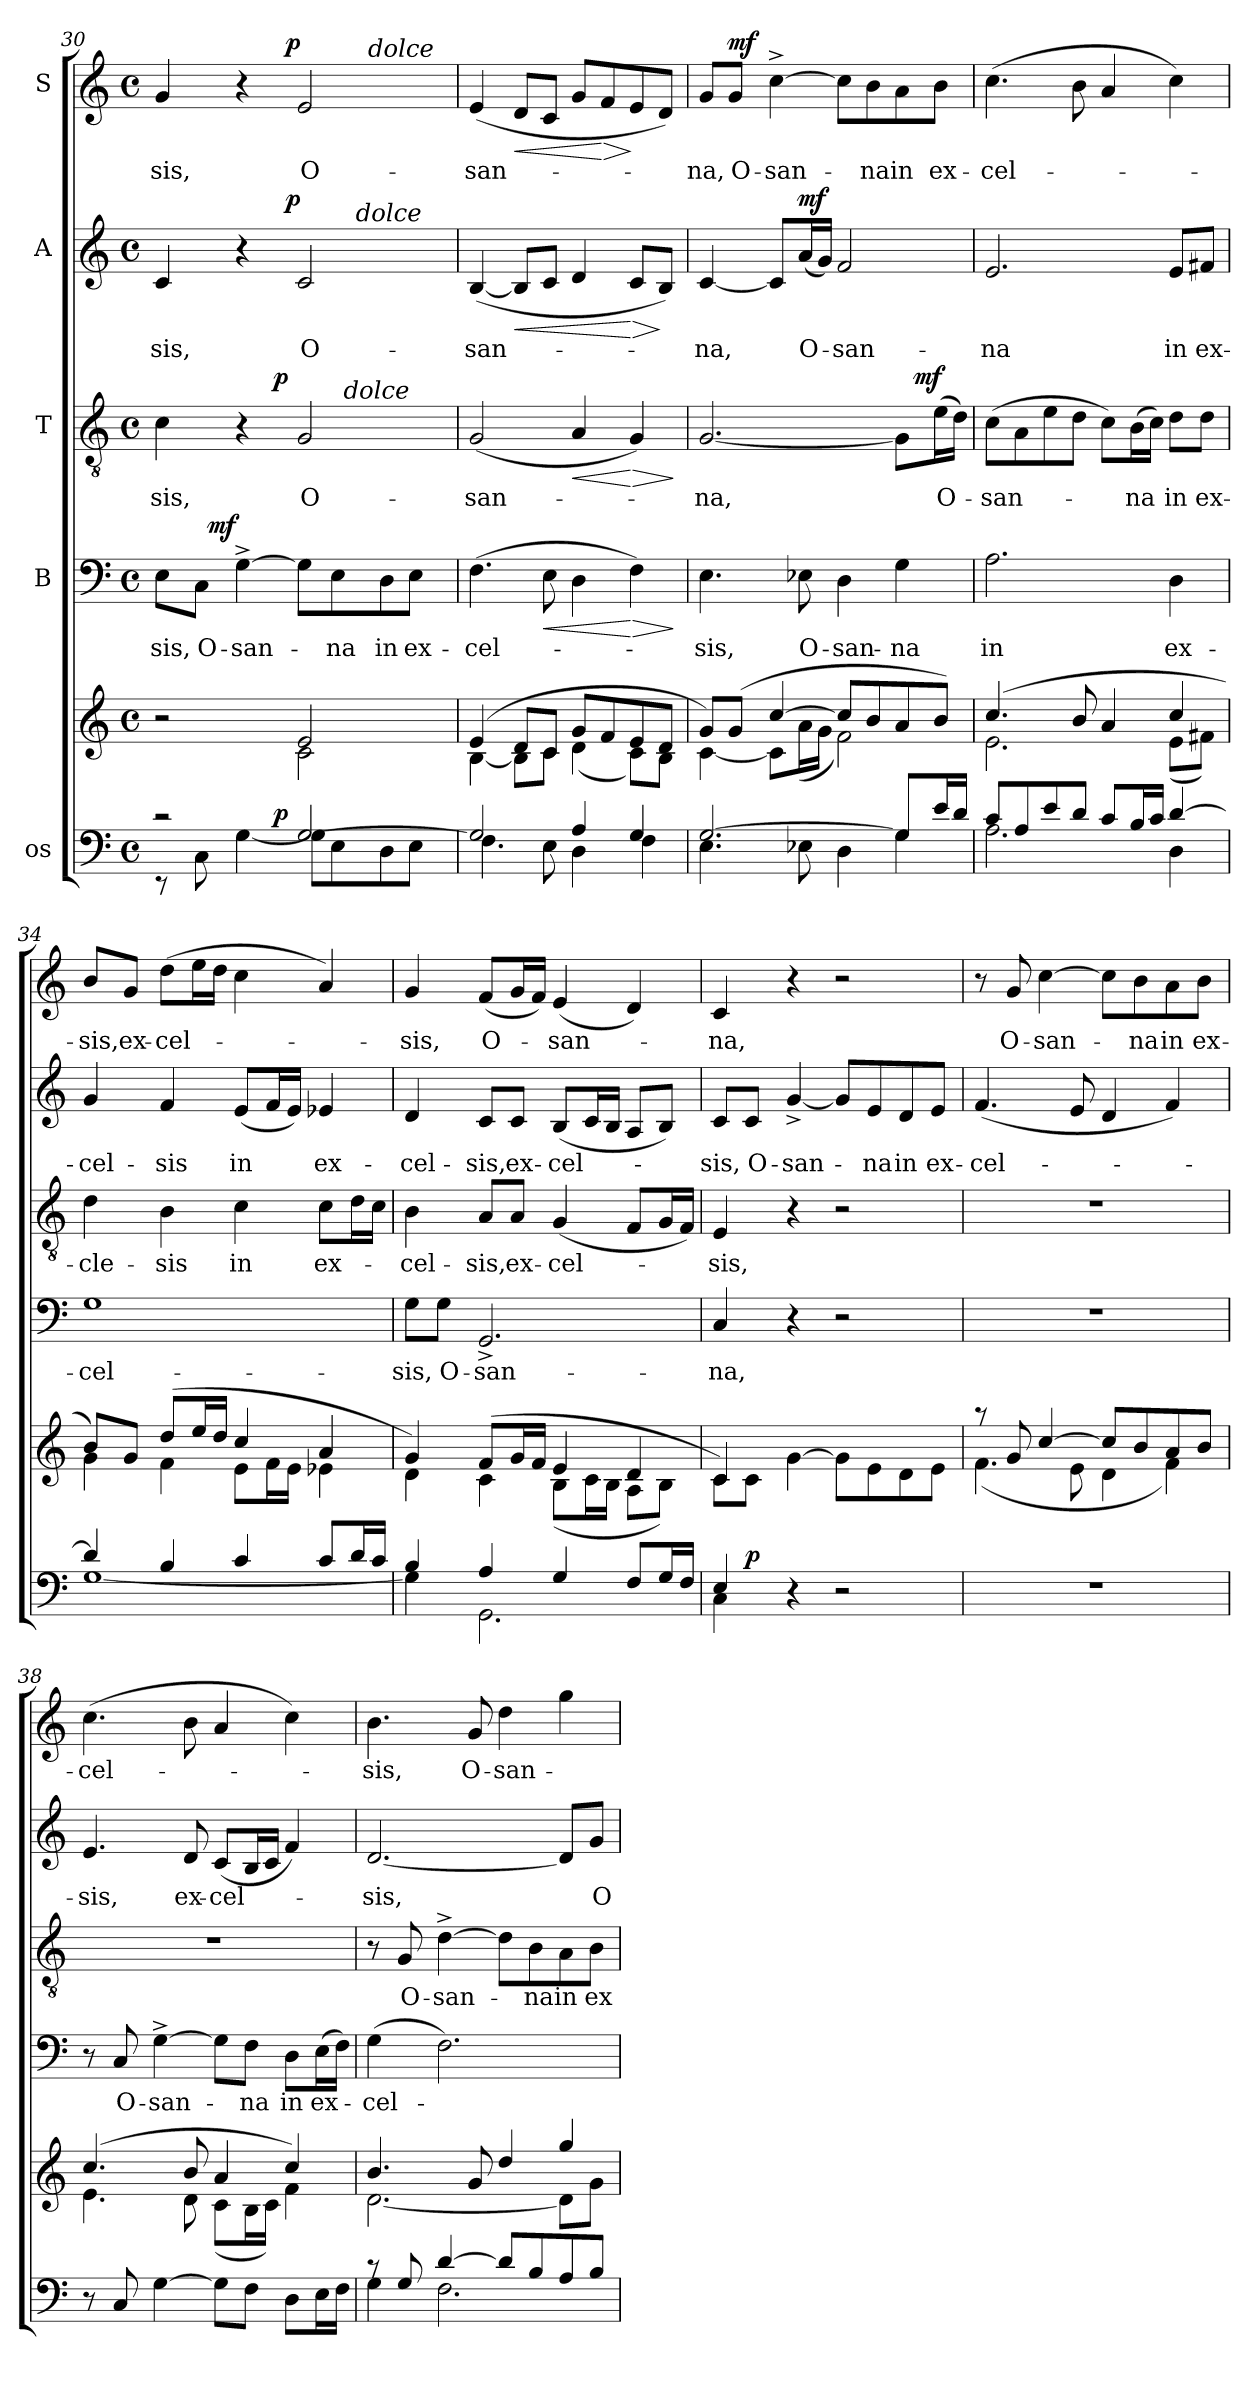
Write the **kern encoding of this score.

**kern	**kern	**dynam	**kern	**text	**dynam	**kern	**text	**dynam	**kern	**text	**dynam	**kern	**text	**dynam
*part5	*part5	*part5	*part4	*part4	*part4	*part3	*part3	*part3	*part2	*part2	*part2	*part1	*part1	*part1
*staff6	*staff5	*staff5/6	*staff4	*staff4	*staff4	*staff3	*staff3	*staff3	*staff2	*staff2	*staff2	*staff1	*staff1	*staff1
*I"os	*	*	*I"B	*	*	*I"T	*	*	*I"A	*	*	*I"S	*	*
*clefF4	*clefG2	*	*clefF4	*	*	*clefGv2	*	*	*clefG2	*	*	*clefG2	*	*
*k[]	*k[]	*	*k[]	*	*	*k[]	*	*	*k[]	*	*	*k[]	*	*
*C:	*C:	*	*C:	*	*	*C:	*	*	*C:	*	*	*C:	*	*
*M4/4	*M4/4	*	*M4/4	*	*	*M4/4	*	*	*M4/4	*	*	*M4/4	*	*
*met(c)	*met(c)	*	*met(c)	*	*	*met(c)	*	*	*met(c)	*	*	*met(c)	*	*
=30	=30	=30	=30	=30	=30	=30	=30	=30	=30	=30	=30	=30	=30	=30
*^	*^	*	*^	*	*	*^	*	*	*^	*	*	*^	*	*
*	*^	*	*	*	*	*	*	*	*	*^	*	*	*	*^	*	*	*	*^	*	*
2rc	8rEE	4..ryy	2r	2ryy	.	8E\L	8ryy	-sis,	.	4c\	4..ryy	2ryy	-sis,	.	4c/	4...ryy	2ryy	-sis,	.	4g/	4...ryy	2ryy	-sis,	.
.	8C\	.	.	.	.	8C\J	32ryy	O-	.	.	.	.	.	.	.	.	.	.	.	.	.	.	.	.
!	!	!	!	!	!	!	!	!	!LO:DY:a	!	!	!	!	!	!	!	!	!	!	!	!	!	!	!
.	.	.	.	.	.	.	2ryy	.	mf	.	.	.	.	.	.	.	.	.	.	.	.	.	.	.
.	[<4G\	.	.	.	.	[4G^>\	.	-san-	.	4r	.	.	.	.	4r	.	.	.	.	4r	.	.	.	.
!	!	!	!	!	!LO:DY:a=2	!	!	!	!	!	!	!	!	!LO:DY:a	!	!	!	!	!	!	!	!	!	!
.	.	2ryy	.	.	p	.	.	.	.	.	2ryy	.	.	p	.	.	.	.	.	.	.	.	.	.
!	!	!	!	!	!	!	!	!	!	!	!	!	!	!	!	!	!	!	!LO:DY:a	!	!	!	!	!LO:DY:a
.	.	.	.	.	.	.	.	.	.	.	.	.	.	.	.	2ryy	.	.	p	.	2ryy	.	.	p
[>2G/	8G\L]	.	2e/	2c\	.	8G\L]	.	.	.	2G/	.	8ryy	O-	.	2c/	.	8.ryy	O-	.	2e/	.	8..ryy	O-	.
.	8E\	.	.	.	.	8E\	.	-na	.	.	.	32ryy	.	.	.	.	.	.	.	.	.	.	.	.
!	!	!	!	!	!	!	!	!	!	!	!	!LO:TX:a:i:t=dolce	!	!	!	!	!	!	!	!	!	!	!	!
.	.	.	.	.	.	.	4ryy	.	.	.	.	4ryy	.	.	.	.	.	.	.	.	.	.	.	.
!	!	!	!	!	!	!	!	!	!	!	!	!	!	!	!	!	!LO:TX:a:i:t=dolce	!	!	!	!	!	!	!
.	.	.	.	.	.	.	.	.	.	.	.	.	.	.	.	.	4ryy	.	.	.	.	.	.	.
!	!	!	!	!	!	!	!	!	!	!	!	!	!	!	!	!	!	!	!	!	!	!LO:TX:a:i:t=dolce	!	!
.	.	.	.	.	.	.	.	.	.	.	.	.	.	.	.	.	.	.	.	.	.	4ryy	.	.
.	8D\	.	.	.	.	8D\	.	in	.	.	.	.	.	.	.	.	.	.	.	.	.	.	.	.
.	8E\J	.	.	.	.	8E\J	.	ex-	.	.	.	.	.	.	.	.	.	.	.	.	.	.	.	.
.	.	.	.	.	.	.	16.ryy	.	.	.	.	16.ryy	.	.	.	.	.	.	.	.	.	.	.	.
.	.	16ryy	.	.	.	.	.	.	.	.	16ryy	.	.	.	.	.	16ryy	.	.	.	.	.	.	.
.	.	.	.	.	.	.	.	.	.	.	.	.	.	.	.	32ryy	.	.	.	.	32ryy	32ryy	.	.
*	*	*	*	*	*	*v	*v	*	*	*	*	*	*	*	*v	*v	*v	*	*	*v	*v	*v	*	*
*	*v	*v	*	*	*	*	*	*	*v	*v	*v	*	*	*	*	*	*	*	*
=31	=31	=31	=31	=31	=31	=31	=31	=31	=31	=31	=31	=31	=31	=31	=31	=31
2G/]	4.F\	(4e/	[<4B\	.	(4.F\	-cel-	.	(2G/	-san-	.	([4B/	-san-	.	(4e/	-san-	.
!	!	!	!	!	!	!	!	!	!	!	!	!	!LO:HP:b	!	!	!LO:HP:b
.	.	8d/L	8B\L]	.	.	.	.	.	.	.	8B/L]	.	<	8d/L	.	<
!	!	!	!	!	!	!	!LO:HP:b	!	!	!	!	!	!	!	!	!
.	8E\	8c/J	8c\J	.	8E\	.	<	.	.	.	8c/J	.	.	8c/J	.	.
!	!	!	!	!	!	!	!	!	!	!LO:HP:b	!	!	!	!	!	!
4A/	4D\	8g/L	(4d\	.	4D\	.	.	4A/	.	<	4d/	.	.	8g/L	.	.
!	!	!	!	!	!	!	!	!	!	!	!	!	!	!	!	!LO:HP:n=1:b
.	.	8f/	.	.	.	.	.	.	.	.	.	.	.	8f/	.	[ >
!	!	!	!	!	!	!	!LO:HP:n=1:b	!	!	!LO:HP:n=1:b	!	!	!LO:HP:n=1:b	!	!	!
4G/	4F\	8e/	8c\L)	.	4F\)	.	[ >	4G/)	.	[ >	8c/L	.	[ >	8e/	.	]
.	.	8d/J	8B\J	.	.	.	.	.	.	.	8B/J)	.	]	8d/J)	.	.
*v	*v	*	*	*	*	*	*	*	*	*	*	*	*	*	*	*
*	*v	*v	*	*	*	*	*	*	*	*	*	*	*	*	*
.	.	.	.	.	]	.	.	]	.	.	.	.	.	.
=32	=32	=32	=32	=32	=32	=32	=32	=32	=32	=32	=32	=32	=32	=32
*^	*^	*	*	*	*	*^	*	*	*	*	*	*	*	*
[>2.G/	4.E\	8g/L)	[<4c\	.	4.E\	-sis,	.	[2.G/	2ryy	-na,	.	[4c/	-na,	.	8g/L	-na,	.
!	!	!	!	!	!	!	!	!	!	!	!	!	!	!	!	!	!LO:DY:a
.	.	(8g/J	.	.	.	.	.	.	.	.	.	.	.	.	8g/J	O-	mf
.	.	[>4cc/	8c\L]	.	.	.	.	.	.	.	.	8c/L]	.	.	[4cc^>\	-san-	.
!	!	!	!	!	!	!	!	!	!	!	!	!	!	!LO:DY:a	!	!	!
.	8E-X\	.	(16a\L	.	8E-X\	O-	.	.	.	.	.	(16a/L	O-	mf	.	.	.
.	.	.	16g\JJ	.	.	.	.	.	.	.	.	16g/JJ)	.	.	.	.	.
.	4D\	8cc/L]	2f\)	.	4D\	-san-	.	.	4ryy	.	.	2f/	-san-	.	8cc\L]	.	.
.	.	8b/	.	.	.	.	.	.	.	.	.	.	.	.	8b\	-na	.
8G/L]	4G\	8a/	.	.	4G\	-na	.	8G\L]	16ryy	.	.	.	.	.	8a\	in	.
!	!	!	!	!	!	!	!	!	!	!	!LO:DY:a	!	!	!	!	!	!
.	.	.	.	.	.	.	.	.	8.ryy	.	mf	.	.	.	.	.	.
16e/L	.	8b/J)	.	.	.	.	.	(16e\L	.	O-	.	.	.	.	8b\J	ex-	.
16d/JJ	.	.	.	.	.	.	.	16d\JJ)	.	.	.	.	.	.	.	.	.
*	*	*	*	*	*	*	*	*v	*v	*	*	*	*	*	*	*	*
=33	=33	=33	=33	=33	=33	=33	=33	=33	=33	=33	=33	=33	=33	=33	=33	=33
8c/L	2.A\	(4.cc/	2.e\	.	2.A\	in	.	(8c\L	-san-	.	2.e/	-na	.	(4.cc\	-cel-	.
8A/	.	.	.	.	.	.	.	8A\	.	.	.	.	.	.	.	.
8e/	.	.	.	.	.	.	.	8e\	.	.	.	.	.	.	.	.
8d/J	.	8b/	.	.	.	.	.	8d\J	.	.	.	.	.	8b\	.	.
8c/L	.	4a/	.	.	.	.	.	8c\L)	.	.	.	.	.	4a/	.	.
16B/L	.	.	.	.	.	.	.	(16B\L	-na	.	.	.	.	.	.	.
16c/JJ	.	.	.	.	.	.	.	16c\JJ)	.	.	.	.	.	.	.	.
[>4d/	4D\	4cc/	(8e\L	.	4D\	ex-	.	8d\L	in	.	8e/L	in	.	4cc\)	.	.
.	.	.	8f#X\J)	.	.	.	.	8d\J	ex-	.	8f#X/J	ex-	.	.	.	.
!!LO:PB:g=z
=34	=34	=34	=34	=34	=34	=34	=34	=34	=34	=34	=34	=34	=34	=34	=34	=34
4d/]	[<1G	8b/L)	4g\	.	1G	-cel-	.	4d\	-cle-	.	4g/	-cel-	.	8b/L	-sis,	.
.	.	8g/J	.	.	.	.	.	.	.	.	.	.	.	8g/J	ex-	.
4B/	.	(8dd/L	4f\	.	.	.	.	4B\	-sis	.	4f/	-sis	.	(8dd\L	-cel-	.
.	.	16ee/L	.	.	.	.	.	.	.	.	.	.	.	16ee\L	.	.
.	.	16dd/JJ	.	.	.	.	.	.	.	.	.	.	.	16dd\JJ	.	.
4c/	.	4cc/	8e\L	.	.	.	.	4c\	in	.	(8e/L	in	.	4cc\	.	.
.	.	.	16f\L	.	.	.	.	.	.	.	16f/L	.	.	.	.	.
.	.	.	16e\JJ	.	.	.	.	.	.	.	16e/JJ)	.	.	.	.	.
8c/L	.	4a/	4e-X\	.	.	.	.	8c\L	ex-	.	4e-X/	ex-	.	4a/)	.	.
16d/L	.	.	.	.	.	.	.	16d\L	.	.	.	.	.	.	.	.
16c/JJ	.	.	.	.	.	.	.	16c\JJ	.	.	.	.	.	.	.	.
=35	=35	=35	=35	=35	=35	=35	=35	=35	=35	=35	=35	=35	=35	=35	=35	=35
4B/	4G\]	4g/)	4d\	.	8G\L	-sis,	.	4B\	-cel-	.	4d/	-cel-	.	4g/	-sis,	.
.	.	.	.	.	8G\J	O-	.	.	.	.	.	.	.	.	.	.
4A/	2.GG\	(8f/L	4c\	.	2.GG^>/	-san-	.	8A/L	-sis,	.	8c/L	-sis,	.	(8f/L	O-	.
.	.	16g/L	.	.	.	.	.	8A/J	ex-	.	8c/J	ex-	.	16g/L	.	.
.	.	16f/JJ	.	.	.	.	.	.	.	.	.	.	.	16f/JJ)	.	.
4G/	.	4e/	(8B\L	.	.	.	.	(4G/	-cel-	.	(8B/L	-cel-	.	(4e/	-san-	.
.	.	.	16c\L	.	.	.	.	.	.	.	16c/L	.	.	.	.	.
.	.	.	16B\JJ	.	.	.	.	.	.	.	16B/JJ	.	.	.	.	.
8F/L	.	4d/	8A\L	.	.	.	.	8F/L	.	.	8A/L	.	.	4d/)	.	.
16G/L	.	.	8B\J)	.	.	.	.	16G/L	.	.	8B/J)	.	.	.	.	.
16F/JJ	.	.	.	.	.	.	.	16F/JJ)	.	.	.	.	.	.	.	.
=36	=36	=36	=36	=36	=36	=36	=36	=36	=36	=36	=36	=36	=36	=36	=36	=36
*	*^	*	*	*	*	*	*	*	*	*	*	*	*	*	*	*
4E/	4C\	8ryy	4c/)	8c\L	.	4C/	-na,	.	4E/	-sis,	.	8c/L	-sis,	.	4c/	-na,	.
!	!	!	!	!	!LO:DY:a=2	!	!	!	!	!	!	!	!	!	!	!	!
.	.	2..ryy	.	8c\J	p	.	.	.	.	.	.	8c/J	O-	.	.	.	.
2.ryy	4r	.	2.ryy	[<4g\	.	4r	.	.	4r	.	.	[4g^>/	-san-	.	4r	.	.
.	2r	.	.	8g\L]	.	2r	.	.	2r	.	.	8g/L]	.	.	2r	.	.
.	.	.	.	8e\	.	.	.	.	.	.	.	8e/	-na	.	.	.	.
.	.	.	.	8d\	.	.	.	.	.	.	.	8d/	in	.	.	.	.
.	.	.	.	8e\J	.	.	.	.	.	.	.	8e/J	ex-	.	.	.	.
*v	*v	*v	*	*	*	*	*	*	*	*	*	*	*	*	*	*	*
=37	=37	=37	=37	=37	=37	=37	=37	=37	=37	=37	=37	=37	=37	=37	=37
1r	8raa	(4.f\	.	1r	.	.	1r	.	.	(4.f/	-cel-	.	8r	.	.
.	8g/	.	.	.	.	.	.	.	.	.	.	.	8g/	O-	.
.	[>4cc/	.	.	.	.	.	.	.	.	.	.	.	[4cc\	-san-	.
.	.	8e\	.	.	.	.	.	.	.	8e/	.	.	.	.	.
.	8cc/L]	4d\	.	.	.	.	.	.	.	4d/	.	.	8cc\L]	.	.
.	8b/	.	.	.	.	.	.	.	.	.	.	.	8b\	-na	.
.	8a/	4f\)	.	.	.	.	.	.	.	4f/)	.	.	8a\	in	.
.	8b/J	.	.	.	.	.	.	.	.	.	.	.	8b\J	ex-	.
!!LO:LB:g=z
=38	=38	=38	=38	=38	=38	=38	=38	=38	=38	=38	=38	=38	=38	=38	=38
8r	(4.cc/	4.e\	.	8r	.	.	1r	.	.	4.e/	-sis,	.	(4.cc\	-cel-	.
8C/	.	.	.	8C/	O-	.	.	.	.	.	.	.	.	.	.
[4G\	.	.	.	[4G^>\	-san-	.	.	.	.	.	.	.	.	.	.
.	8b/	8d\	.	.	.	.	.	.	.	8d/	ex-	.	8b\	.	.
8G\L]	4a/	(8c\L	.	8G\L]	.	.	.	.	.	(8c/L	-cel-	.	4a/	.	.
8F\J	.	16B\L	.	8F\J	-na	.	.	.	.	16B/L	.	.	.	.	.
.	.	16c\JJ)	.	.	.	.	.	.	.	16c/JJ	.	.	.	.	.
8D\L	4cc/)	4f\	.	8D\L	in	.	.	.	.	4f/)	.	.	4cc\)	.	.
16E\L	.	.	.	(16E\L	ex-	.	.	.	.	.	.	.	.	.	.
16F\JJ	.	.	.	16F\JJ)	.	.	.	.	.	.	.	.	.	.	.
=39	=39	=39	=39	=39	=39	=39	=39	=39	=39	=39	=39	=39	=39	=39	=39
*^	*	*	*	*	*	*	*	*	*	*	*	*	*	*	*
8rc	4G\	4.b/	[<2.d\	.	(4G\	-cel-	.	8r	.	.	[2.d/	-sis,	.	4.b\	-sis,	.
8G/	.	.	.	.	.	.	.	8G/	O-	.	.	.	.	.	.	.
[>4d/	2.F\	.	.	.	2.F\)	.	.	[4d^>\	-san-	.	.	.	.	.	.	.
.	.	8g/	.	.	.	.	.	.	.	.	.	.	.	8g/	O-	.
8d/L]	.	4dd/	.	.	.	.	.	8d\L]	.	.	.	.	.	4dd\	-san-	.
8B/	.	.	.	.	.	.	.	8B\	-na	.	.	.	.	.	.	.
8A/	.	4gg/	8d\L]	.	.	.	.	8A\	in	.	8d/L]	.	.	4gg\	.	.
8B/J	.	.	8g\J	.	.	.	.	8B\J	ex-	.	8g/J	O-	.	.	.	.
*v	*v	*	*	*	*	*	*	*	*	*	*	*	*	*	*	*
*	*v	*v	*	*	*	*	*	*	*	*	*	*	*	*	*
=	=	=	=	=	=	=	=	=	=	=	=	=	=	=
*-	*-	*-	*-	*-	*-	*-	*-	*-	*-	*-	*-	*-	*-	*-
